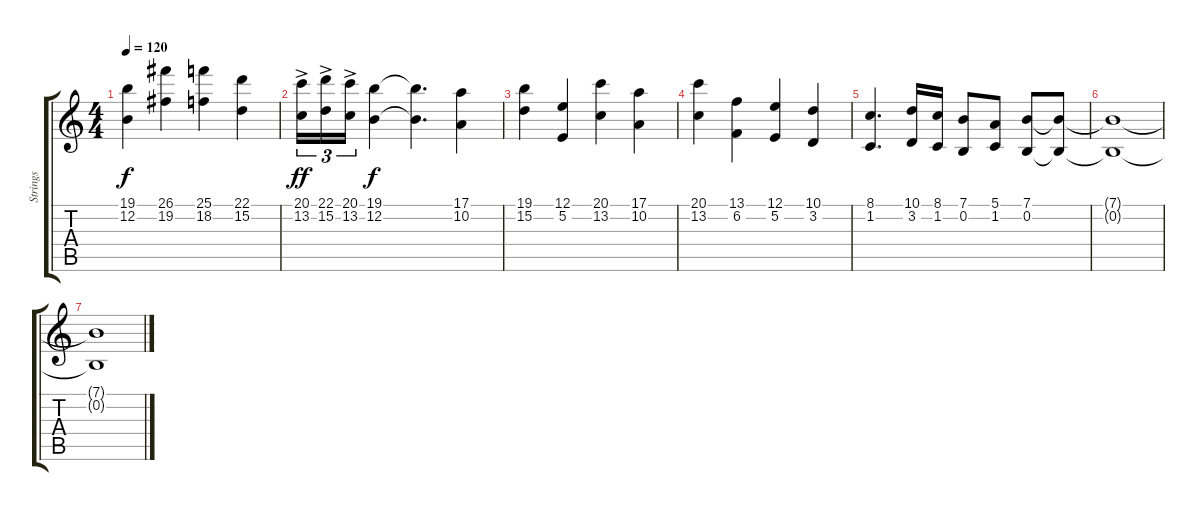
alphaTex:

\track ("Strings" "Strings") {instrument stringensemble1}
\staff {score tabs}
\tuning (E4 B3 G3 D3 A2 E2) {hide}
\ts (4 4)
\tempo 120
\clef g2
\ks c
(19.1 12.2).4{dy f} (26.1 19.2).4 (25.1 18.2).4 (22.1 15.2).4 |
(20.1{ac} 13.2{ac}).16{tu (3 2) dy ff} (22.1{ac} 15.2{ac}).16{tu (3 2)} (20.1{ac} 13.2{ac}).16{tu (3 2)} (19.1 12.2).4{dy f} (19.1{t} 12.2{t}).4{d} (17.1 10.2).4 |
(19.1 15.2).4 (12.1 5.2).4 (20.1 13.2).4 (17.1 10.2).4 |
(20.1 13.2).4 (13.1 6.2).4 (12.1 5.2).4 (10.1 3.2).4 |
(8.1 1.2).4{d} (10.1 3.2).16 (8.1 1.2).16 (7.1 0.2).8 (5.1 1.2).8 (7.1 0.2).8 (7.1{t} 0.2{t}).8 |
(7.1{t} 0.2{t}).1 |
(7.1{t} 0.2{t}).1
